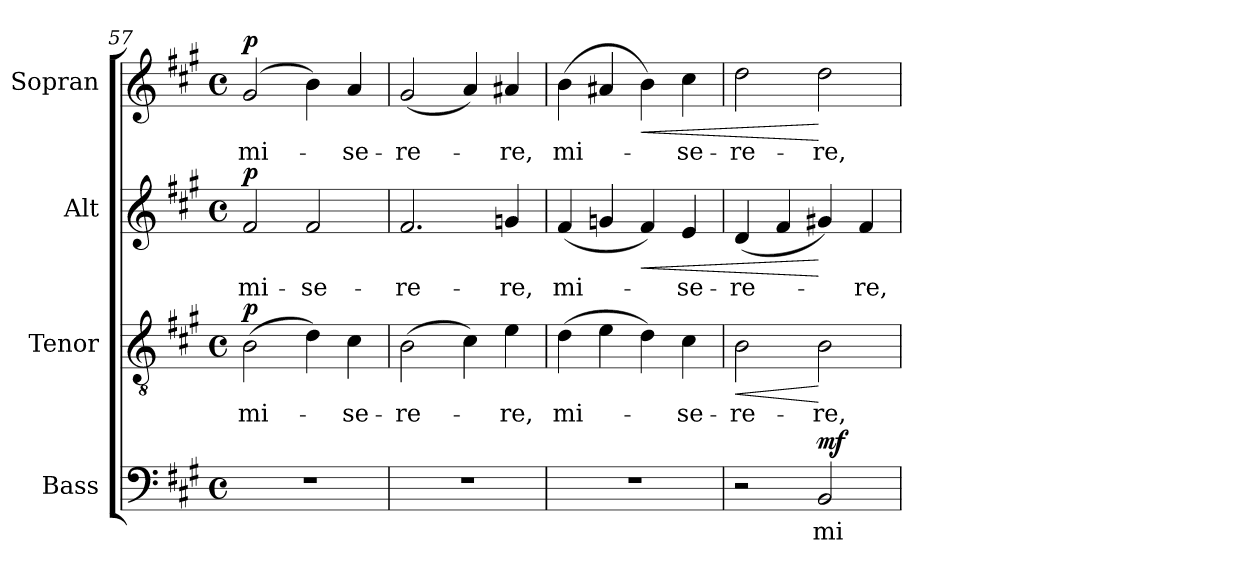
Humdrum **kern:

**kern	**text	**dynam	**kern	**text	**dynam	**kern	**text	**dynam	**kern	**text	**dynam
*part4	*part4	*part4	*part3	*part3	*part3	*part2	*part2	*part2	*part1	*part1	*part1
*staff4	*staff4	*staff4	*staff3	*staff3	*staff3	*staff2	*staff2	*staff2	*staff1	*staff1	*staff1
*I"Bass	*	*	*I"Tenor	*	*	*I"Alt	*	*	*I"Sopran	*	*
*I'B.	*	*	*I'T.	*	*	*I'A.	*	*	*I'S.	*	*
*clefF4	*	*	*clefGv2	*	*	*clefG2	*	*	*clefG2	*	*
*k[f#c#g#]	*	*	*k[f#c#g#]	*	*	*k[f#c#g#]	*	*	*k[f#c#g#]	*	*
*A:	*	*	*A:	*	*	*A:	*	*	*A:	*	*
*M4/4	*	*	*M4/4	*	*	*M4/4	*	*	*M4/4	*	*
*met(c)	*	*	*met(c)	*	*	*met(c)	*	*	*met(c)	*	*
=57	=57	=57	=57	=57	=57	=57	=57	=57	=57	=57	=57
!	!	!	!	!LO:LY:b	!LO:DY:a	!	!LO:LY:b	!LO:DY:a	!	!LO:LY:b	!LO:DY:a
1r	.	.	(>2B\	mi-	p	2f#/	mi-	p	(2g#/	mi-	p
!	!	!	!	!	!	!	!LO:LY:b	!	!	!	!
.	.	.	4d\)	.	.	2f#/	-se-	.	4b\)	.	.
!	!	!	!	!LO:LY:b	!	!	!	!	!	!LO:LY:b	!
.	.	.	4c#\	-se-	.	.	.	.	4a/	-se-	.
=58	=58	=58	=58	=58	=58	=58	=58	=58	=58	=58	=58
!	!	!	!	!LO:LY:b	!	!	!LO:LY:b	!	!	!LO:LY:b	!
1r	.	.	(>2B\	-re-	.	2.f#/	-re-	.	(<2g#/	-re-	.
.	.	.	4c#\)	.	.	.	.	.	4a/)	.	.
!	!	!	!	!LO:LY:b	!	!	!LO:LY:b	!	!	!LO:LY:b	!
.	.	.	4e\	-re,	.	4gn/	-re,	.	4a#X/	-re,	.
=59	=59	=59	=59	=59	=59	=59	=59	=59	=59	=59	=59
!	!	!	!	!LO:LY:b	!	!	!LO:LY:b	!	!	!LO:LY:b	!
1r	.	.	(>4d\	mi-	.	(<4f#/	mi-	.	(>4b\	mi-	.
.	.	.	4e\	.	.	4gn/	.	.	4a#X/	.	.
!	!	!	!	!	!	!	!	!LO:HP:b	!	!	!LO:HP:b
.	.	.	4d\)	.	.	4f#/)	.	<	4b\)	.	<
!	!	!	!	!LO:LY:b	!	!	!LO:LY:b	!	!	!LO:LY:b	!
.	.	.	4c#\	-se-	.	4e/	-se-	.	4cc#\	-se-	.
=60	=60	=60	=60	=60	=60	=60	=60	=60	=60	=60	=60
!	!	!	!	!LO:LY:b	!LO:HP:b	!	!LO:LY:b	!	!	!LO:LY:b	!
2r	.	.	2B\	-re-	<	(<4d/	-re-	.	2dd\	-re-	.
.	.	.	.	.	.	4f#/	.	.	.	.	.
!	!LO:LY:b	!LO:DY:a	!	!LO:LY:b	!	!	!	!	!	!LO:LY:b	!
2BB/	mi-	mf	2B\	-re,	[	4g#X/)	.	[	2dd\	-re,	[
!	!	!	!	!	!	!	!LO:LY:b	!	!	!	!
.	.	.	.	.	.	4f#/	-re,	.	.	.	.
=	=	=	=	=	=	=	=	=	=	=	=
*-	*-	*-	*-	*-	*-	*-	*-	*-	*-	*-	*-
